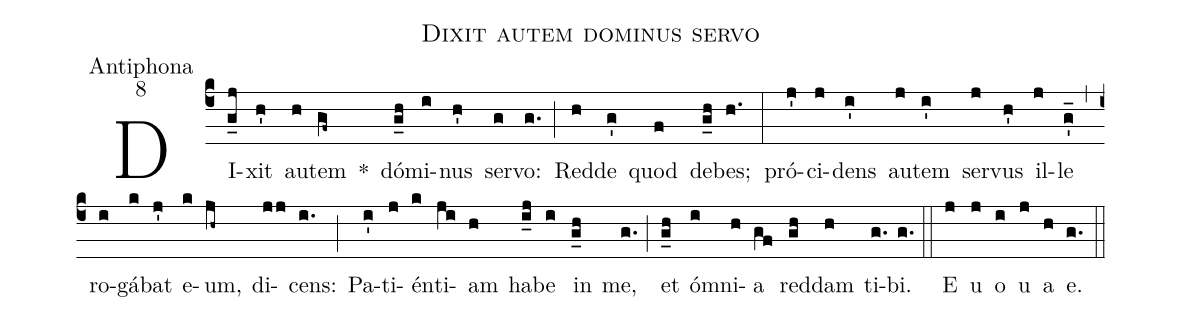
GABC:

name:Dixit autem dominus servo;
office-part:Antiphona;
mode:8;
%%
(c4) DI(g_j)xit(h') au(h)tem(gf~) *() dó(g_h)mi(i)nus(h') ser(g)vo:(g.) (;) Red(h)de(g') quod(f) de(g_h)bes;(h.) (:) pró(j')ci(j)dens(i') au(j)tem(i') ser(j)vus(h') il(j)le(g'_) (,) ro(i)gá(k)bat(j') e(k)um,(jh~) di(jj)cens:(i.) (;) Pa(i')ti(j)én(k)ti(ji)am(h) ha(i_j)be(i) in(g_h) me,(g.) (;) et(g_h) ó(i)mni(h)a(gf) red(gh)dam(h) ti(g.)bi.(g.) (::) <eu>E(j) u(j) o(i) u(j) a(h) e.</eu>(g.) (::)
